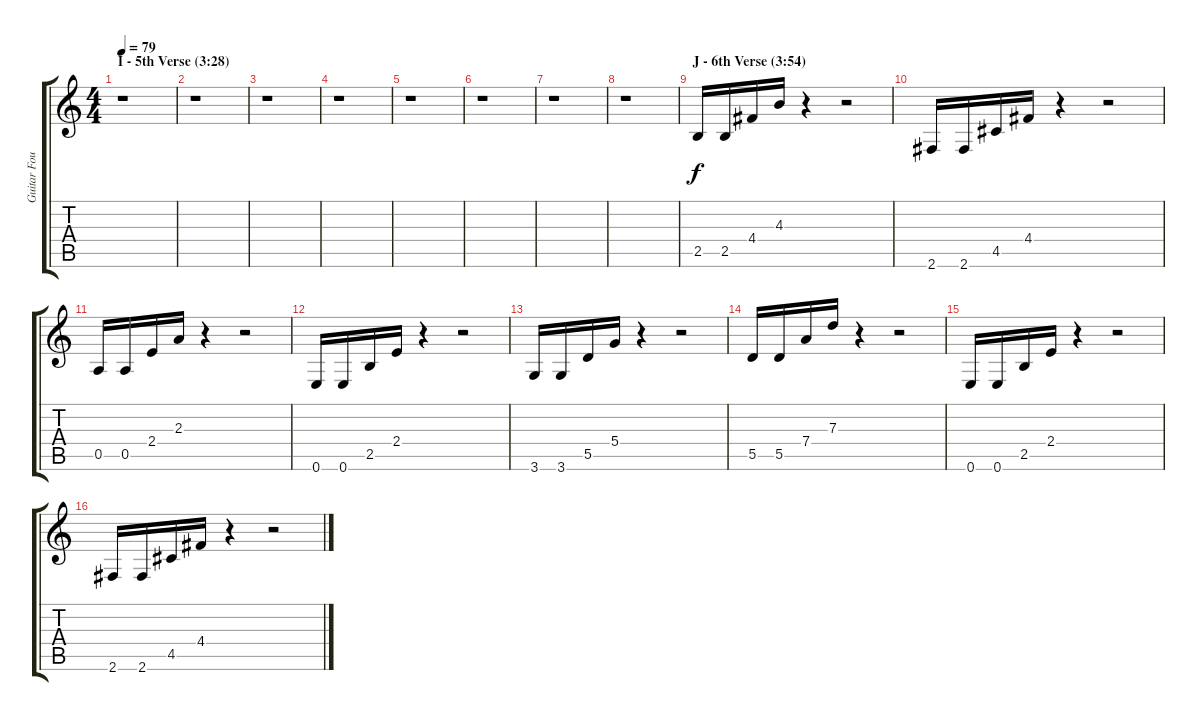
\track ("Guitar Four" "Guitar Fou") {instrument distortionguitar}
\staff {score tabs}
\tuning (E4 B3 G3 D3 A2 E2) {hide}
\ts (4 4)
\section ("" "I - 5th Verse (3:28)")
\tempo 79
\clef g2
\ks c
r.1{dy f} |
r.1 |
r.1 |
r.1 |
r.1 |
r.1 |
r.1 |
r.1 |
\section ("" "J - 6th Verse (3:54)")
2.5.16 2.5.16 4.4.16 4.3.16 r.4 r.2 |
2.6.16 2.6.16 4.5.16 4.4.16 r.4 r.2 |
0.5.16 0.5.16 2.4.16 2.3.16 r.4 r.2 |
0.6.16 0.6.16 2.5.16 2.4.16 r.4 r.2 |
3.6.16 3.6.16 5.5.16 5.4.16 r.4 r.2 |
5.5.16 5.5.16 7.4.16 7.3.16 r.4 r.2 |
0.6.16 0.6.16 2.5.16 2.4.16 r.4 r.2 |
2.6.16 2.6.16 4.5.16 4.4.16 r.4 r.2
